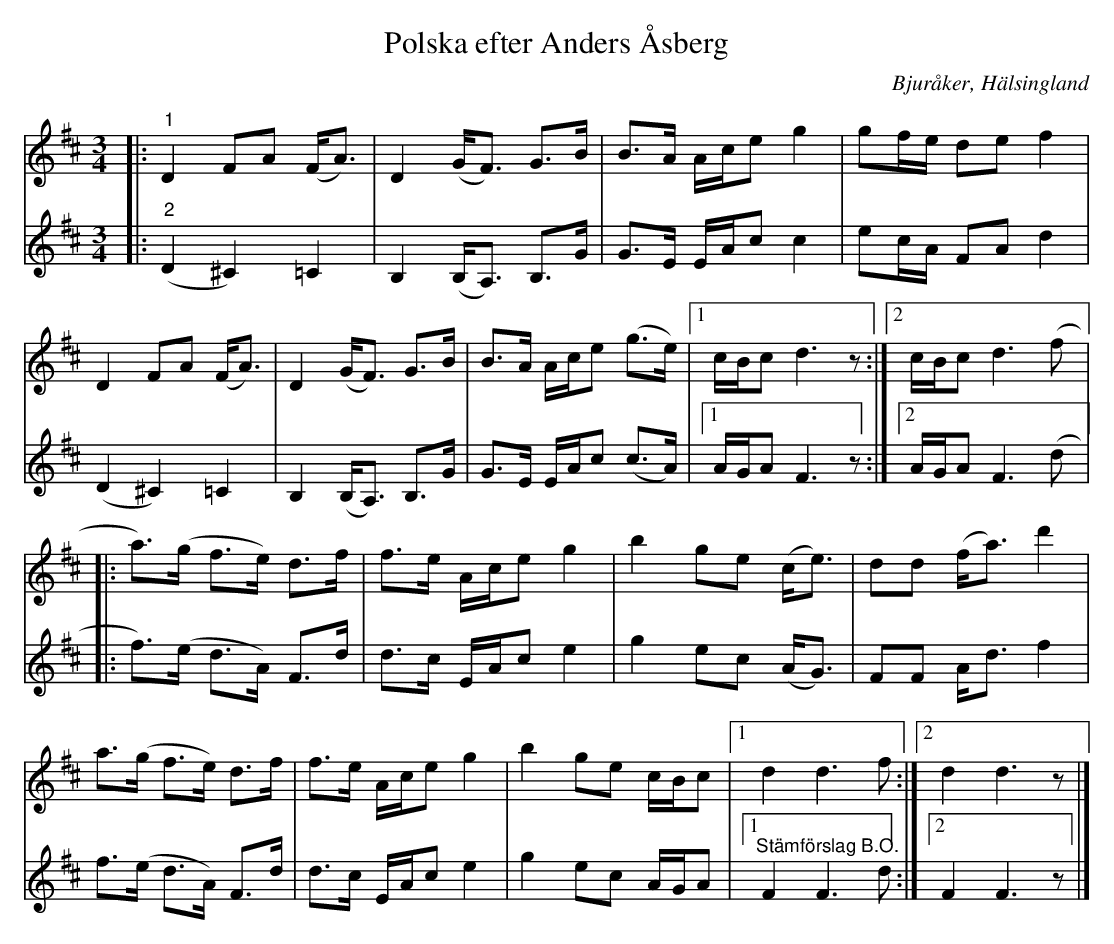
X:1
T:Polska efter Anders Åsberg
O:Bjuråker, Hälsingland
L:1/8
M:3/4
K:D
V:1
|:"^1" D2 FA (F<A) | D2 (G<F) G>B | B>A A/c/e g2 | gf/e/ de f2 |
D2 FA (F<A) | D2 (G<F) G>B | B>A A/c/e (g>e) |1 c/B/c d3 z :|2 c/B/c d3 (f |:
a>)(g f>e) d>f | f>e A/c/e g2 | b2 ge (c<e) | dd (f<a) d'2 |
 a>(g f>e) d>f | f>e A/c/e g2 | b2 ge c/B/c |1 d2 d3 f :|2 d2 d3 z |]
V:2
|:"^2" (D2 ^C2) =C2 | B,2 (B,<A,) B,>G | G>E E/A/c c2 | ec/A/ FA d2 |
(D2 ^C2) =C2 | B,2 (B,<A,) B,>G | G>E E/A/c (c>A) |1 A/G/A F3 z :|2 A/G/A F3 (d |:
f>)(e d>A) F>d | d>c E/A/c e2 | g2 ec (A<G) | FF A<d f2 |
 f>(e d>A) F>d | d>c E/A/c e2 | g2 ec A/G/A |1 "^Stämförslag B.O." F2 F3 d :|2 F2 F3 z |]
